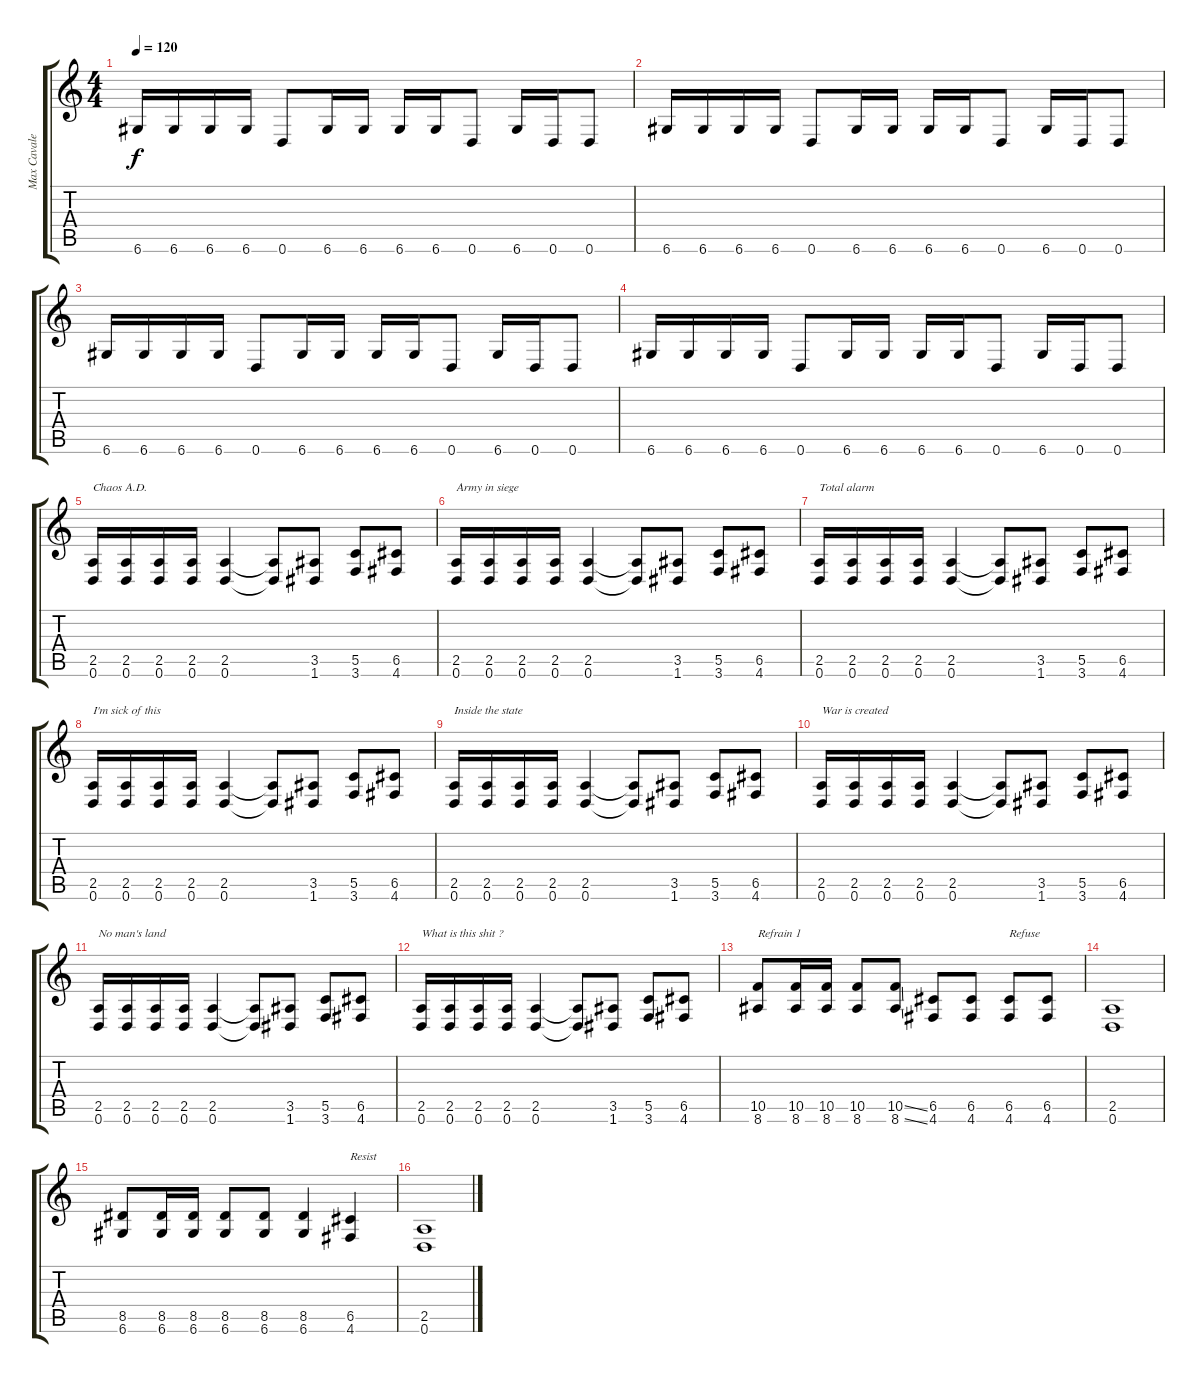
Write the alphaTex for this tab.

\track ("Max Cavalera" "Max Cavale") {instrument distortionguitar}
\staff {score tabs}
\tuning (D4 A3 F3 C3 G2 D2) {hide}
\ts (4 4)
\tempo 120
\clef g2
\ks c
6.6.16{dy f} 6.6.16 6.6.16 6.6.16 0.6.8 6.6.16 6.6.16 6.6.16 6.6.16 0.6.8 6.6.16 0.6.16 0.6.8 |
6.6.16 6.6.16 6.6.16 6.6.16 0.6.8 6.6.16 6.6.16 6.6.16 6.6.16 0.6.8 6.6.16 0.6.16 0.6.8 |
6.6.16 6.6.16 6.6.16 6.6.16 0.6.8 6.6.16 6.6.16 6.6.16 6.6.16 0.6.8 6.6.16 0.6.16 0.6.8 |
6.6.16 6.6.16 6.6.16 6.6.16 0.6.8 6.6.16 6.6.16 6.6.16 6.6.16 0.6.8 6.6.16 0.6.16 0.6.8 |
(2.5 0.6).16{txt "Chaos A.D."} (2.5 0.6).16 (2.5 0.6).16 (2.5 0.6).16 (2.5 0.6).4 (2.5{t} 0.6{t}).8 (3.5 1.6).8 (5.5 3.6).8 (6.5 4.6).8 |
(2.5 0.6).16{txt "Army in siege"} (2.5 0.6).16 (2.5 0.6).16 (2.5 0.6).16 (2.5 0.6).4 (2.5{t} 0.6{t}).8 (3.5 1.6).8 (5.5 3.6).8 (6.5 4.6).8 |
(2.5 0.6).16{txt "Total alarm"} (2.5 0.6).16 (2.5 0.6).16 (2.5 0.6).16 (2.5 0.6).4 (2.5{t} 0.6{t}).8 (3.5 1.6).8 (5.5 3.6).8 (6.5 4.6).8 |
(2.5 0.6).16{txt "I'm sick of this"} (2.5 0.6).16 (2.5 0.6).16 (2.5 0.6).16 (2.5 0.6).4 (2.5{t} 0.6{t}).8 (3.5 1.6).8 (5.5 3.6).8 (6.5 4.6).8 |
(2.5 0.6).16{txt "Inside the state "} (2.5 0.6).16 (2.5 0.6).16 (2.5 0.6).16 (2.5 0.6).4 (2.5{t} 0.6{t}).8 (3.5 1.6).8 (5.5 3.6).8 (6.5 4.6).8 |
(2.5 0.6).16{txt "War is created"} (2.5 0.6).16 (2.5 0.6).16 (2.5 0.6).16 (2.5 0.6).4 (2.5{t} 0.6{t}).8 (3.5 1.6).8 (5.5 3.6).8 (6.5 4.6).8 |
(2.5 0.6).16{txt "No man's land"} (2.5 0.6).16 (2.5 0.6).16 (2.5 0.6).16 (2.5 0.6).4 (2.5{t} 0.6{t}).8 (3.5 1.6).8 (5.5 3.6).8 (6.5 4.6).8 |
(2.5 0.6).16{txt "What is this shit ?"} (2.5 0.6).16 (2.5 0.6).16 (2.5 0.6).16 (2.5 0.6).4 (2.5{t} 0.6{t}).8 (3.5 1.6).8 (5.5 3.6).8 (6.5 4.6).8 |
(10.5 8.6).8{txt "Refrain 1"} (10.5 8.6).16 (10.5 8.6).16 (10.5 8.6).8 (10.5{ss} 8.6{ss}).8 (6.5 4.6).8 (6.5 4.6).8 (6.5 4.6).8{txt "Refuse"} (6.5 4.6).8 |
(2.5 0.6).1 |
(8.5 6.6).8 (8.5 6.6).16 (8.5 6.6).16 (8.5 6.6).8 (8.5 6.6).8 (8.5 6.6).4 (6.5 4.6).4{txt "Resist"} |
(2.5 0.6).1
